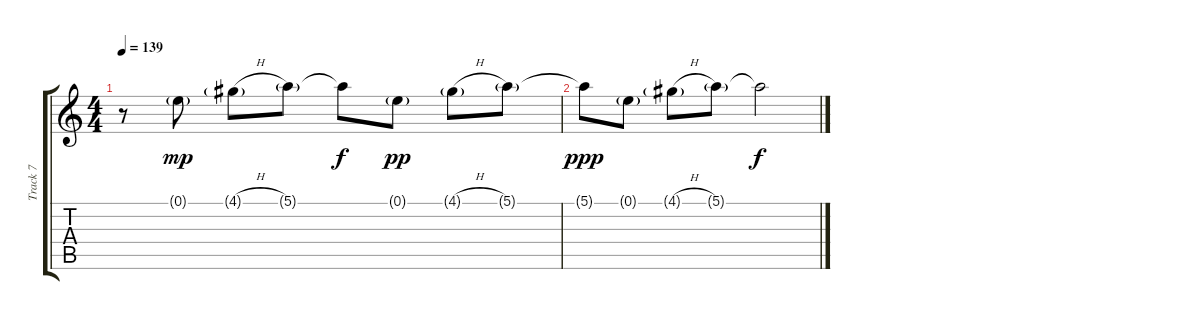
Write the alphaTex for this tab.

\track ("Track 7" "Track 7") {instrument overdrivenguitar}
\staff {score tabs}
\tuning (E4 B3 G3 D3 A2 E2) {hide}
\ts (4 4)
\tempo 139
\clef g2
\ks c
r.8{dy fff} 0.1{g}.8{dy mp} 4.1{h g}.8 5.1{g}.8 5.1{t}.8{dy f} 0.1{g}.8{dy pp} 4.1{h g}.8 5.1{g}.8 |
5.1{t}.8{dy ppp} 0.1{g}.8 4.1{h g}.8 5.1{g}.8 5.1{t}.2{dy f}
